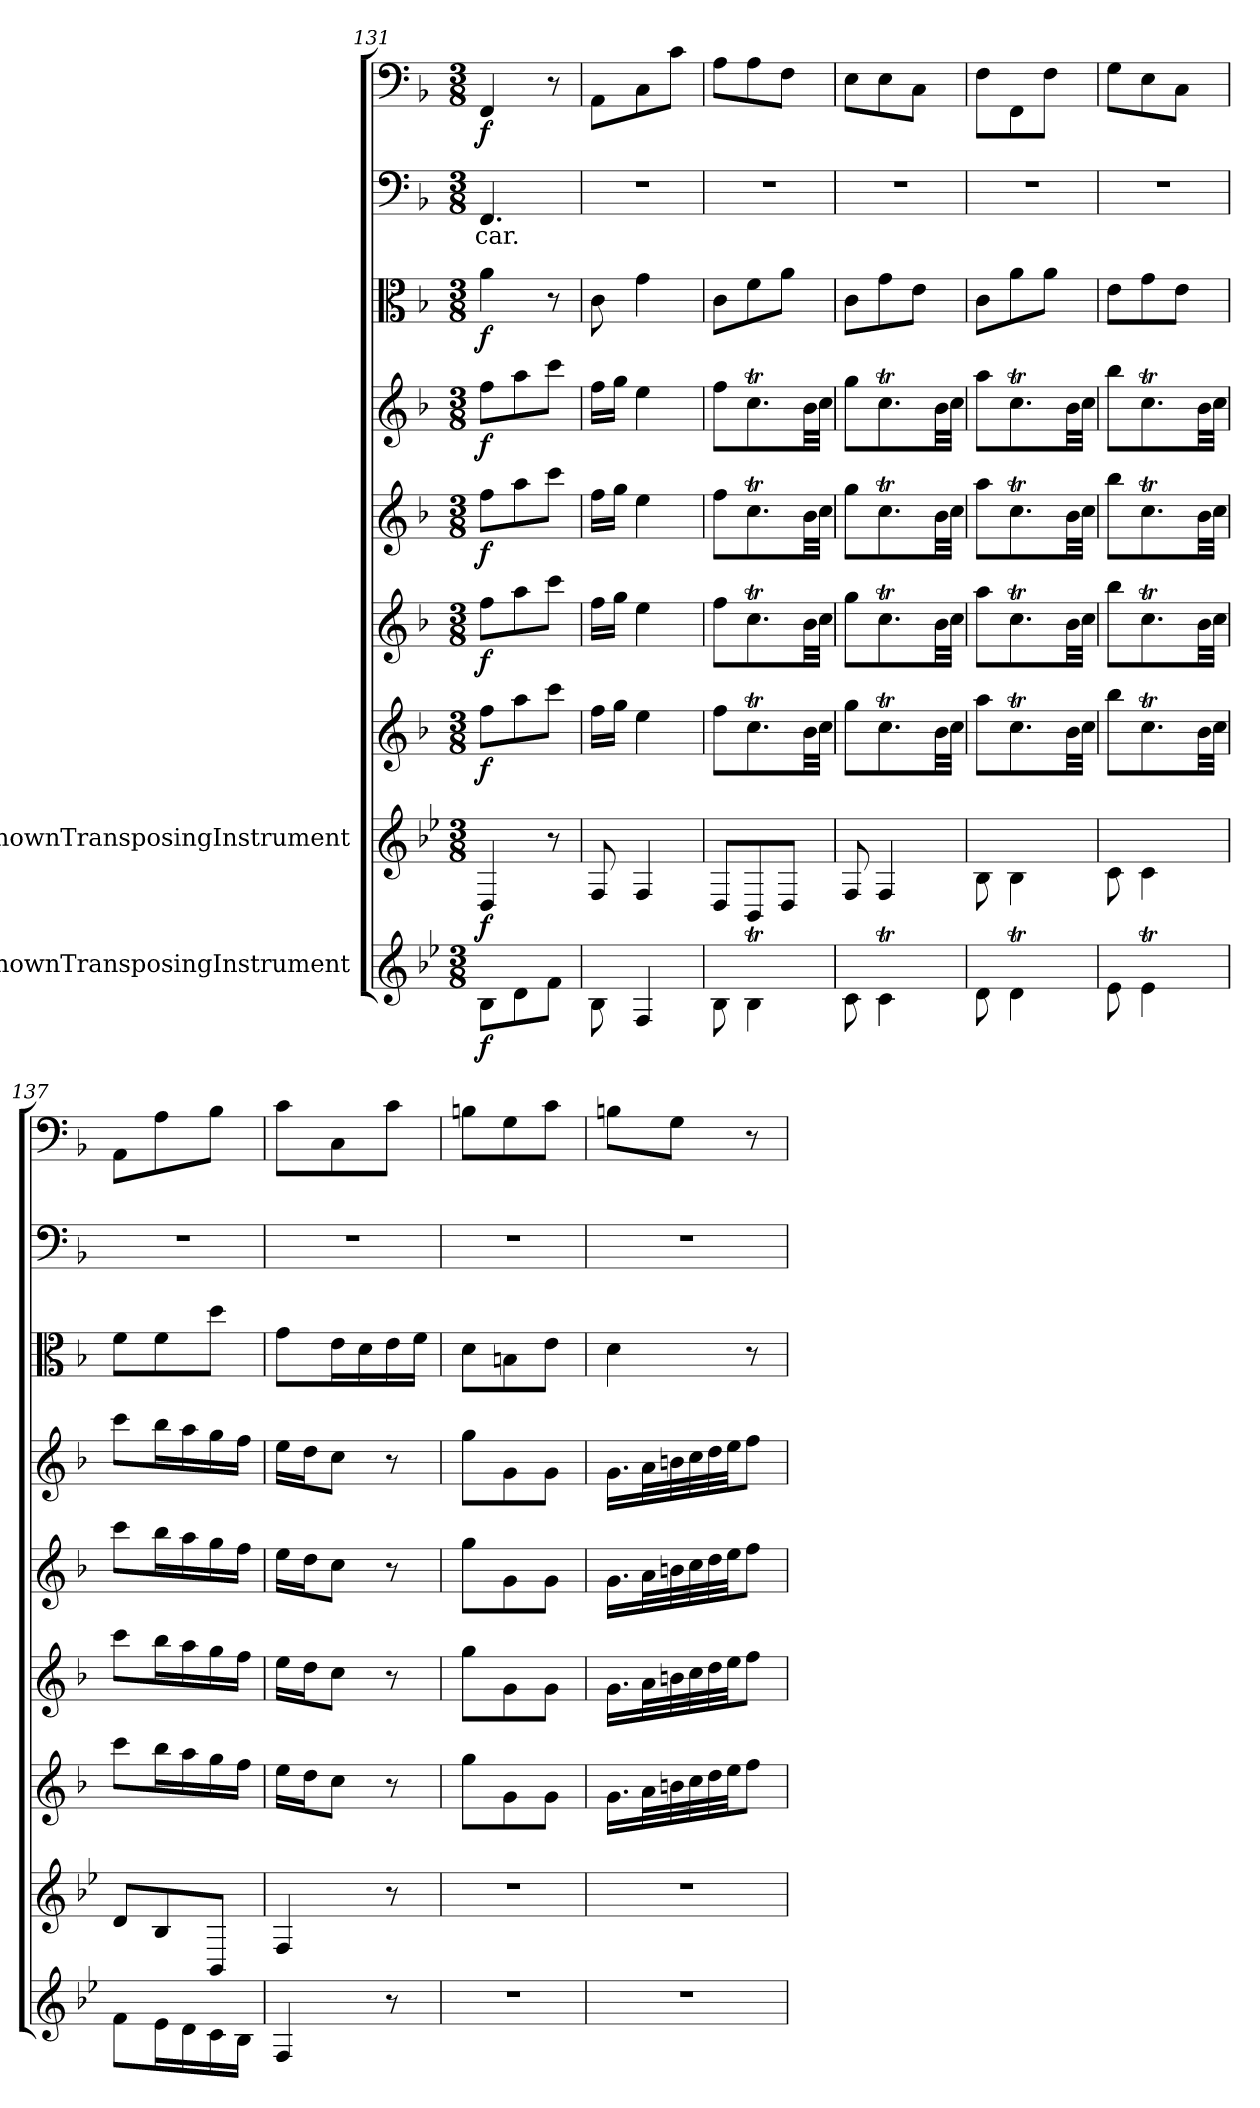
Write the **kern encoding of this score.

**kern	**dynam	**kern	**dynam	**kern	**dynam	**kern	**dynam	**kern	**dynam	**kern	**dynam	**kern	**dynam	**kern	**text	**kern	**dynam
*part9	*part9	*part8	*part8	*part7	*part7	*part6	*part6	*part5	*part5	*part4	*part4	*part3	*part3	*part2	*part2	*part1	*part1
*staff9	*staff9	*staff8	*staff8	*staff7	*staff7	*staff6	*staff6	*staff5	*staff5	*staff4	*staff4	*staff3	*staff3	*staff2	*staff2	*staff1	*staff1
*I"UnknownTransposingInstrument	*	*I"UnknownTransposingInstrument	*	*	*	*	*	*	*	*	*	*	*	*	*	*	*
*clefG2	*	*clefG2	*	*clefG2	*	*clefG2	*	*clefG2	*	*clefG2	*	*clefC3	*	*clefF4	*	*clefF4	*
*ITrd-4c-7	*	*ITrd-4c-7	*	*	*	*	*	*	*	*	*	*	*	*	*	*	*
*k[b-]	*	*k[b-]	*	*k[b-]	*	*k[b-]	*	*k[b-]	*	*k[b-]	*	*k[b-]	*	*k[b-]	*	*k[b-]	*
*M3/8	*	*M3/8	*	*M3/8	*	*M3/8	*	*M3/8	*	*M3/8	*	*M3/8	*	*M3/8	*	*M3/8	*
=131	=131	=131	=131	=131	=131	=131	=131	=131	=131	=131	=131	=131	=131	=131	=131	=131	=131
8f\L	f	4A/	f	8ff\L	f	8ff\L	f	8ff\L	f	8ff\L	f	4a\	f	4.FF/	-car.	4FF/	f
8a\	.	.	.	8aa\	.	8aa\	.	8aa\	.	8aa\	.	.	.	.	.	.	.
8cc\J	.	8r	.	8ccc\J	.	8ccc\J	.	8ccc\J	.	8ccc\J	.	8r	.	.	.	8r	.
=132	=132	=132	=132	=132	=132	=132	=132	=132	=132	=132	=132	=132	=132	=132	=132	=132	=132
8f\	.	8c/	.	16ff\LL	.	16ff\LL	.	16ff\LL	.	16ff\LL	.	8c\	.	4.r	.	8AA\L	.
.	.	.	.	16gg\JJ	.	16gg\JJ	.	16gg\JJ	.	16gg\JJ	.	.	.	.	.	.	.
4c/	.	4c/	.	4ee\	.	4ee\	.	4ee\	.	4ee\	.	4g\	.	.	.	8C\	.
.	.	.	.	.	.	.	.	.	.	.	.	.	.	.	.	8c\J	.
=133	=133	=133	=133	=133	=133	=133	=133	=133	=133	=133	=133	=133	=133	=133	=133	=133	=133
8f\	.	8A/L	.	8ff\L	.	8ff\L	.	8ff\L	.	8ff\L	.	8c\L	.	4.r	.	8A\L	.
4fT\	.	8F/	.	8.ccT\	.	8.ccT\	.	8.ccT\	.	8.ccT\	.	8f\	.	.	.	8A\	.
.	.	8A/J	.	.	.	.	.	.	.	.	.	8a\J	.	.	.	8F\J	.
.	.	.	.	32b-\LL	.	32b-\LL	.	32b-\LL	.	32b-\LL	.	.	.	.	.	.	.
.	.	.	.	32cc\JJJ	.	32cc\JJJ	.	32cc\JJJ	.	32cc\JJJ	.	.	.	.	.	.	.
=134	=134	=134	=134	=134	=134	=134	=134	=134	=134	=134	=134	=134	=134	=134	=134	=134	=134
8g\	.	8c/	.	8gg\L	.	8gg\L	.	8gg\L	.	8gg\L	.	8c\L	.	4.r	.	8E\L	.
4gT\	.	4c/	.	8.ccT\	.	8.ccT\	.	8.ccT\	.	8.ccT\	.	8g\	.	.	.	8E\	.
.	.	.	.	.	.	.	.	.	.	.	.	8e\J	.	.	.	8C\J	.
.	.	.	.	32b-\LL	.	32b-\LL	.	32b-\LL	.	32b-\LL	.	.	.	.	.	.	.
.	.	.	.	32cc\JJJ	.	32cc\JJJ	.	32cc\JJJ	.	32cc\JJJ	.	.	.	.	.	.	.
=135	=135	=135	=135	=135	=135	=135	=135	=135	=135	=135	=135	=135	=135	=135	=135	=135	=135
8a\	.	8f\	.	8aa\L	.	8aa\L	.	8aa\L	.	8aa\L	.	8c\L	.	4.r	.	8F\L	.
4at\	.	4f\	.	8.ccT\	.	8.ccT\	.	8.ccT\	.	8.ccT\	.	8a\	.	.	.	8FF\	.
.	.	.	.	.	.	.	.	.	.	.	.	8a\J	.	.	.	8F\J	.
.	.	.	.	32b-\LL	.	32b-\LL	.	32b-\LL	.	32b-\LL	.	.	.	.	.	.	.
.	.	.	.	32cc\JJJ	.	32cc\JJJ	.	32cc\JJJ	.	32cc\JJJ	.	.	.	.	.	.	.
=136	=136	=136	=136	=136	=136	=136	=136	=136	=136	=136	=136	=136	=136	=136	=136	=136	=136
8b-\	.	8g\	.	8bb-\L	.	8bb-\L	.	8bb-\L	.	8bb-\L	.	8e\L	.	4.r	.	8G\L	.
4b-T\	.	4g\	.	8.ccT\	.	8.ccT\	.	8.ccT\	.	8.ccT\	.	8g\	.	.	.	8E\	.
.	.	.	.	.	.	.	.	.	.	.	.	8e\J	.	.	.	8C\J	.
.	.	.	.	32b-\LL	.	32b-\LL	.	32b-\LL	.	32b-\LL	.	.	.	.	.	.	.
.	.	.	.	32cc\JJJ	.	32cc\JJJ	.	32cc\JJJ	.	32cc\JJJ	.	.	.	.	.	.	.
=137	=137	=137	=137	=137	=137	=137	=137	=137	=137	=137	=137	=137	=137	=137	=137	=137	=137
8cc\L	.	8a/L	.	8ccc\L	.	8ccc\L	.	8ccc\L	.	8ccc\L	.	8f\L	.	4.r	.	8AA\L	.
16b-\L	.	8f/	.	16bb-\L	.	16bb-\L	.	16bb-\L	.	16bb-\L	.	8f\	.	.	.	8A\	.
16a\	.	.	.	16aa\	.	16aa\	.	16aa\	.	16aa\	.	.	.	.	.	.	.
16g\	.	8F/J	.	16gg\	.	16gg\	.	16gg\	.	16gg\	.	8dd\J	.	.	.	8B-\J	.
16f\JJ	.	.	.	16ff\JJ	.	16ff\JJ	.	16ff\JJ	.	16ff\JJ	.	.	.	.	.	.	.
=138	=138	=138	=138	=138	=138	=138	=138	=138	=138	=138	=138	=138	=138	=138	=138	=138	=138
4c/	.	4c/	.	16ee\LL	.	16ee\LL	.	16ee\LL	.	16ee\LL	.	8g\L	.	4.r	.	8c\L	.
.	.	.	.	16dd\J	.	16dd\J	.	16dd\J	.	16dd\J	.	.	.	.	.	.	.
.	.	.	.	8cc\J	.	8cc\J	.	8cc\J	.	8cc\J	.	16e\L	.	.	.	8C\	.
.	.	.	.	.	.	.	.	.	.	.	.	16d\	.	.	.	.	.
8r	.	8r	.	8r	.	8r	.	8r	.	8r	.	16e\	.	.	.	8c\J	.
.	.	.	.	.	.	.	.	.	.	.	.	16f\JJ	.	.	.	.	.
=139	=139	=139	=139	=139	=139	=139	=139	=139	=139	=139	=139	=139	=139	=139	=139	=139	=139
4.r	.	4.r	.	8gg\L	.	8gg\L	.	8gg\L	.	8gg\L	.	8d\L	.	4.r	.	8Bn\L	.
.	.	.	.	8g\	.	8g\	.	8g\	.	8g\	.	8Bn\	.	.	.	8G\	.
.	.	.	.	8g\J	.	8g\J	.	8g\J	.	8g\J	.	8e\J	.	.	.	8c\J	.
=140	=140	=140	=140	=140	=140	=140	=140	=140	=140	=140	=140	=140	=140	=140	=140	=140	=140
4.r	.	4.r	.	16.g\LL	.	16.g\LL	.	16.g\LL	.	16.g\LL	.	4d\	.	4.r	.	8Bn\L	.
.	.	.	.	32a\L	.	32a\L	.	32a\L	.	32a\L	.	.	.	.	.	.	.
.	.	.	.	32bn\	.	32bn\	.	32bn\	.	32bn\	.	.	.	.	.	8G\J	.
.	.	.	.	32cc\	.	32cc\	.	32cc\	.	32cc\	.	.	.	.	.	.	.
.	.	.	.	32dd\	.	32dd\	.	32dd\	.	32dd\	.	.	.	.	.	.	.
.	.	.	.	32ee\JJ	.	32ee\JJ	.	32ee\JJ	.	32ee\JJ	.	.	.	.	.	.	.
.	.	.	.	8ff\J	.	8ff\J	.	8ff\J	.	8ff\J	.	8r	.	.	.	8r	.
=	=	=	=	=	=	=	=	=	=	=	=	=	=	=	=	=	=
*-	*-	*-	*-	*-	*-	*-	*-	*-	*-	*-	*-	*-	*-	*-	*-	*-	*-
